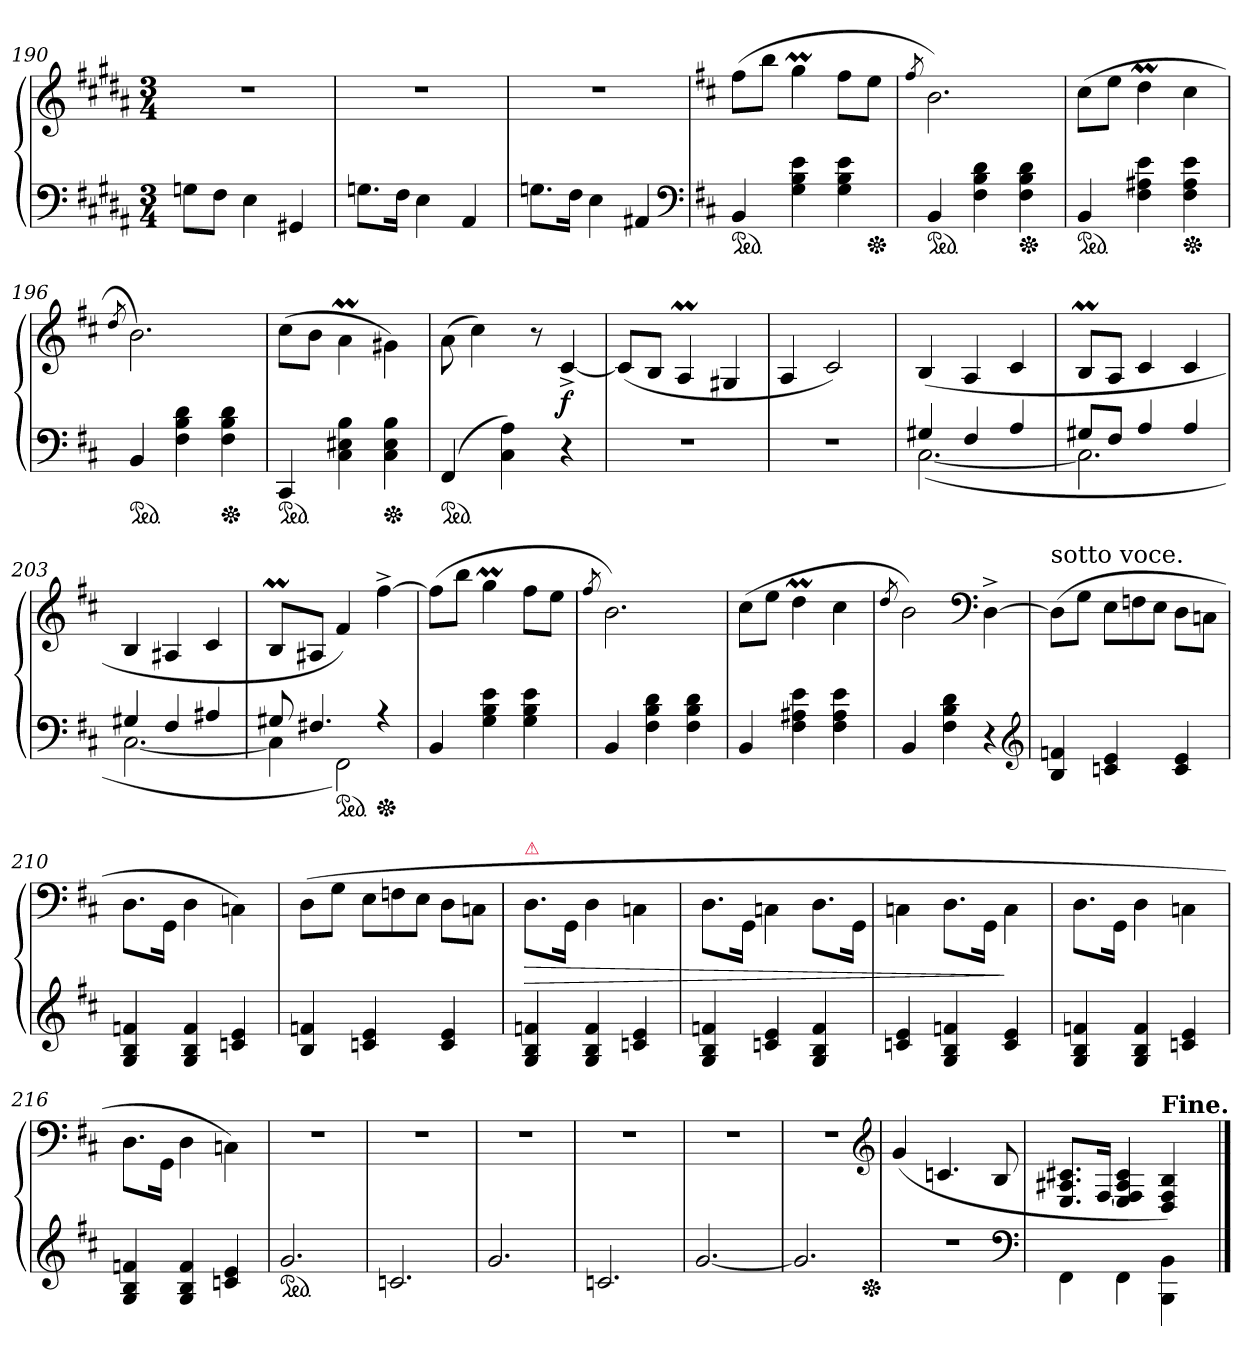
**kern	**kern	**dynam
*part1	*part1	*part1
*staff2	*staff1	*staff1/2
*clefF4	*clefG2	*
*k[f#c#g#d#a#]	*k[f#c#g#d#a#]	*
*M3/4	*M3/4	*
=190	=190	=190
8GnL	2.r	.
8F#J	.	.
4E	.	.
4GG#X	.	.
=191	=191	=191
8.GnL	2.r	.
16F#Jk	.	.
4E	.	.
4AA#	.	.
=192	=192	=192
8.GnL	2.r	.
16F#Jk	.	.
4E	.	.
4AA#X	.	.
*clefF4	*	*
=193	=193	=193
*k[f#c#]	*k[f#c#]	*
*ped	*	*
4BB	(8ff#L	.
.	8bbJ	.
4G 4B 4e	4ggM	.
4G 4B 4e	8ff#L	.
*Xped	*	*
.	8eeJ	.
=194	=194	=194
.	8qff#/	.
*ped	*	*
4BB	2.b)	.
4F# 4B 4d	.	.
*Xped	*	*
4F# 4B 4d	.	.
=195	=195	=195
*ped	*	*
4BB	(8cc#L	.
.	8eeJ	.
4F# 4A#X 4e	4ddM	.
*Xped	*	*
4F# 4A# 4e	4cc#	.
=196	=196	=196
.	8qdd/	.
*ped	*	*
4BB	2.b)	.
4F# 4B 4d	.	.
*Xped	*	*
4F# 4B 4d	.	.
=197	=197	=197
*ped	*	*
4CC#	(8cc#L	.
.	8bJ	.
4C# 4E#X 4B	4aM\	.
*Xped	*	*
4C# 4E# 4B	4g#X\)	.
=198	=198	=198
*ped	*	*
(4FF#	(8a\	.
.	4cc#)	.
4C# 4A)	.	.
.	8r	.
4r	[4c#^>	f
=199	=199	=199
2.r	(8c#L]	.
.	8BJ	.
.	4AM	.
.	4G#X	.
=200	=200	=200
2.r	4A	.
.	2c#)	.
=201	=201	=201
*^	*	*
4G#X	([2.C#	(4B	.
4F#	.	4A	.
4A	.	4c#	.
=202	=202	=202	=202
8G#XL	2.C#]	8BML	.
8F#J	.	8AJ	.
4A	.	4c#	.
4A	.	4c#	.
=203	=203	=203	=203
4G#X	[2.C#	4B	.
4F#	.	4A#X	.
4A#X	.	4c#	.
=204	=204	=204	=204
8G#X	4C#]	8BML	.
4.F#X	.	8A#XJ	.
*ped	*	*	*
.	2FF#)	4f#)	.
*Xped	*	*	*
4r	.	[4ff#^	.
*v	*v	*	*
=205	=205	=205
4BB	(8ff#L]	.
.	8bbJ	.
4G 4B 4e	4ggM	.
4G 4B 4e	8ff#L	.
.	8eeJ	.
=206	=206	=206
.	8qff#/	.
4BB	2.b)	.
4F# 4B 4d	.	.
4F# 4B 4d	.	.
=207	=207	=207
4BB	(8cc#L	.
.	8eeJ	.
4F# 4A#X 4e	4ddM	.
4F# 4A# 4e	4cc#	.
=208	=208	=208
.	8qdd/	.
4BB	2b)	.
4F# 4B 4d	.	.
*	*clefF4	*
4r	[4D^	.
*clefG2	*	*
=209	=209	=209
!	!LO:TX:a:t=sotto voce.	!
4B 4fn	(8DL]	.
.	8GJ	.
*	*Xtuplet	*
4cn 4e	12EL	.
.	12Fn	.
.	12EJ	.
4c 4e	8D\L	.
.	8CnJ	.
=210	=210	=210
4G 4B 4fn	8.D\L	.
.	16GGJk	.
4G 4B 4f	4D	.
4cn 4e	4Cn\)	.
=211	=211	=211
4B 4fn	(>8DL	.
.	8GJ	.
4cn 4e	12EL	.
.	12Fn	.
.	12EJ	.
4c 4e	8D\L	.
.	8CnJ	.
=212	=212	=212
!	!LO:TX:a:color=crimson:t=⚠	!
!	!	!LO:HP:b
4G 4B 4fn	8.D\L	>
.	16GGJk	.
4G 4B 4f	4D	.
4cn 4e	4Cn\	.
=213	=213	=213
4G 4B 4fn	8.D\L	.
.	16GGJk	.
4cn 4e	4Cn\	.
4G 4B 4f	8.D\L	.
.	16GGJk	.
=214	=214	=214
4cn 4e	4Cn\	.
4G 4B 4fn	8.D\L	.
.	16GGJk	.
4c 4e	4C\	]
=215	=215	=215
4G 4B 4fn	8.D\L	.
.	16GGJk	.
4G 4B 4f	4D	.
4cn 4e	4Cn\	.
=216	=216	=216
4G 4B 4fn	8.D\L	.
.	16GGJk	.
4G 4B 4f	4D	.
4cn 4e	4Cn\)	.
=217	=217	=217
*ped	*	*
2.g	2.r	.
=218	=218	=218
2.cn	2.r	.
=219	=219	=219
2.g	2.r	.
=220	=220	=220
2.cn	2.r	.
=221	=221	=221
[2.g	2.r	.
=222	=222	=222
2.g]	2.r	.
*	*clefG2	*
*Xped	*	*
=223	=223	=223
2.r	(>4g	.
.	4.cn	.
.	8B	.
*clefF4	*	*
=224	=224	=224
4FF#\	8.E/ 8.A#X/ 8.c#X/L	.
.	[16F#/Jk	.
4FF#\	4E/ 4F#]/ 4A#/ 4c#/	.
!	!LO:TX:a:B:t=Fine.	!
4BBB\ 4BB\	4D/ 4F#/ 4B/)	.
==	==	==
*-	*-	*-
